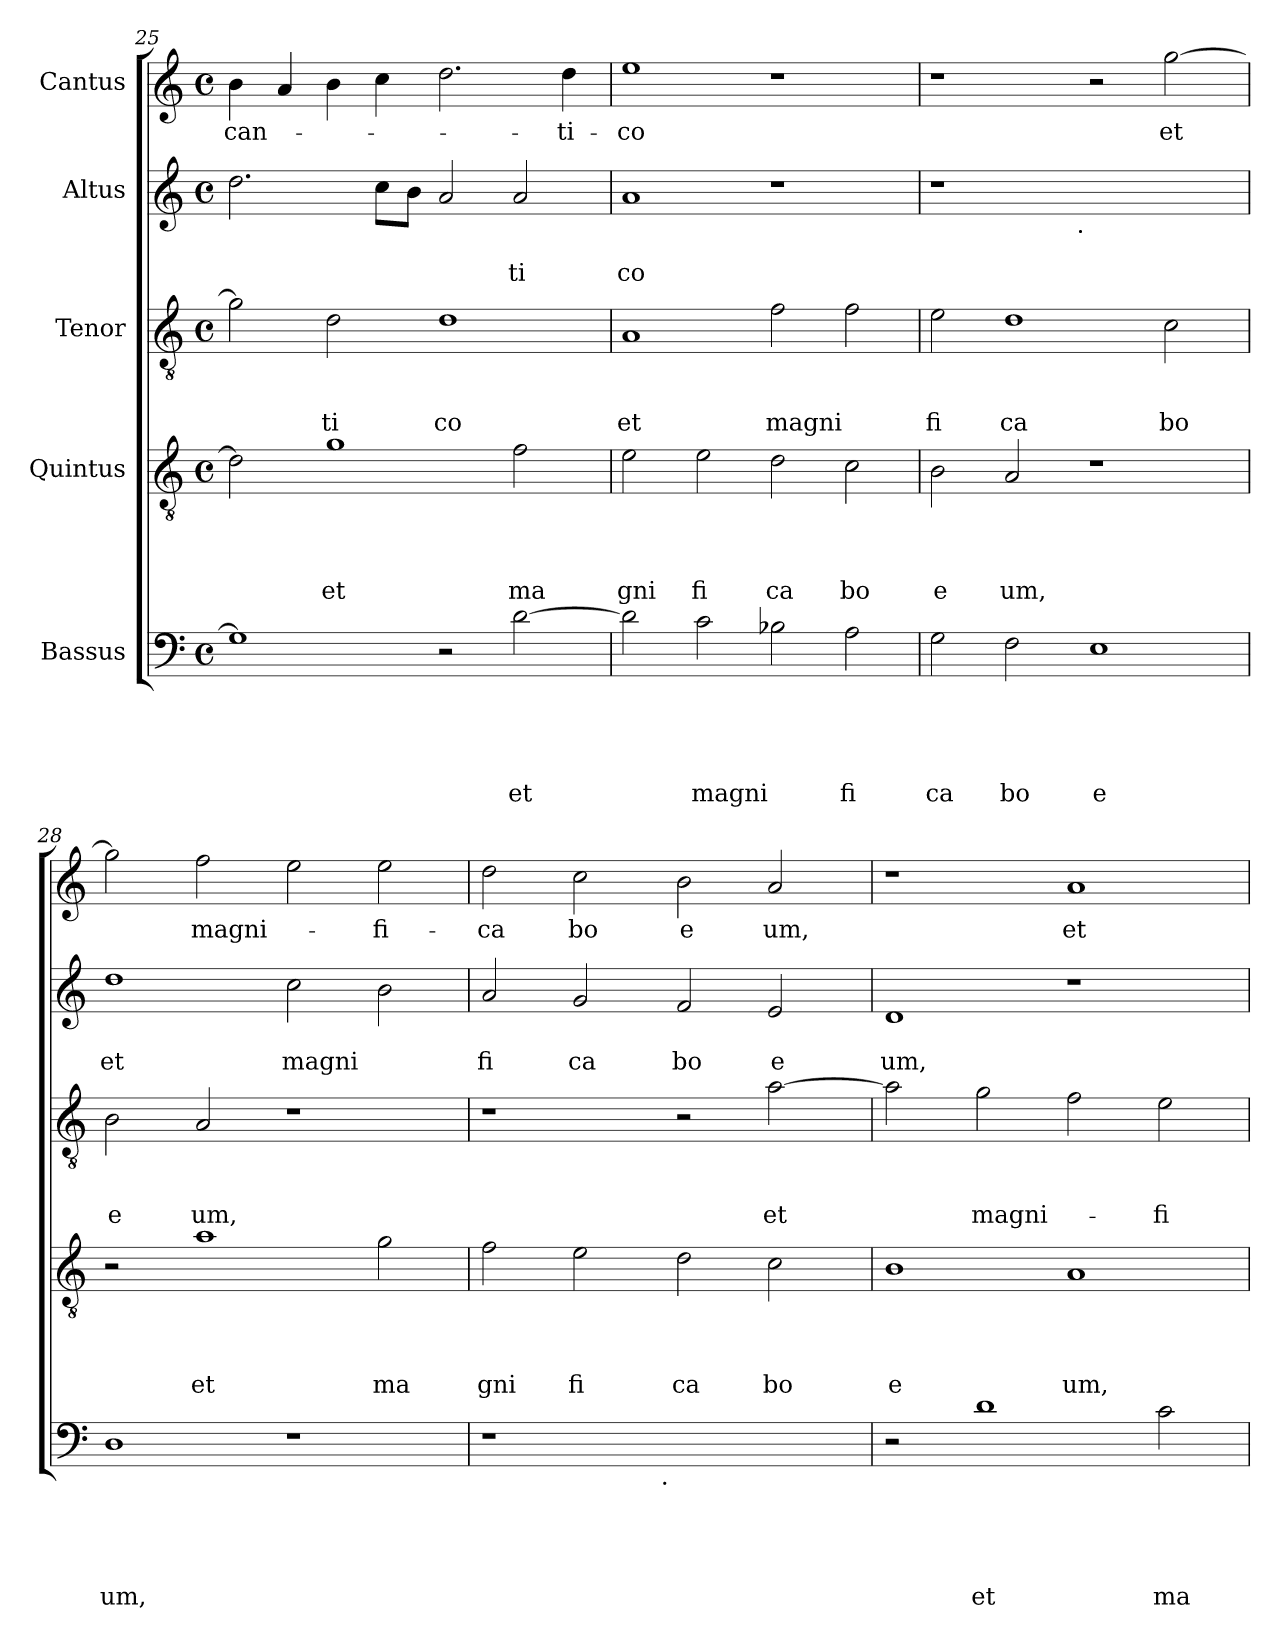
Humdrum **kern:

**kern	**text	**text	**text	**text	**text	**kern	**text	**text	**text	**text	**kern	**text	**text	**text	**kern	**text	**text	**kern	**text
*part5	*part5	*part5	*part5	*part5	*part5	*part4	*part4	*part4	*part4	*part4	*part3	*part3	*part3	*part3	*part2	*part2	*part2	*part1	*part1
*staff5	*staff5	*staff5	*staff5	*staff5	*staff5	*staff4	*staff4	*staff4	*staff4	*staff4	*staff3	*staff3	*staff3	*staff3	*staff2	*staff2	*staff2	*staff1	*staff1
*I"Bassus	*	*	*	*	*	*I"Quintus	*	*	*	*	*I"Tenor	*	*	*	*I"Altus	*	*	*I"Cantus	*
*clefF4	*	*	*	*	*	*clefGv2	*	*	*	*	*clefGv2	*	*	*	*clefG2	*	*	*clefG2	*
*k[]	*	*	*	*	*	*k[]	*	*	*	*	*k[]	*	*	*	*k[]	*	*	*k[]	*
*C:	*	*	*	*	*	*C:	*	*	*	*	*C:	*	*	*	*C:	*	*	*C:	*
*M4/4	*	*	*	*	*	*M4/4	*	*	*	*	*M4/4	*	*	*	*M4/4	*	*	*M4/4	*
*met(c)	*	*	*	*	*	*met(c)	*	*	*	*	*met(c)	*	*	*	*met(c)	*	*	*met(c)	*
=25	=25	=25	=25	=25	=25	=25	=25	=25	=25	=25	=25	=25	=25	=25	=25	=25	=25	=25	=25
!	!	!	!	!	!	!	!	!	!	!	!	!	!	!	!	!	!	!	!LO:LY:b
1G]	.	.	.	.	.	2d\]	.	.	.	.	2g\]	.	.	.	2.dd\	.	.	4b\	can-
.	.	.	.	.	.	.	.	.	.	.	.	.	.	.	.	.	.	4a/	.
!	!	!	!	!	!	!	!	!	!	!LO:LY:b	!	!	!	!LO:LY:b	!	!	!	!	!
.	.	.	.	.	.	1g	.	.	.	et	2d\	.	.	ti	.	.	.	4b\	.
.	.	.	.	.	.	.	.	.	.	.	.	.	.	.	8cc\L	.	.	4cc\	.
.	.	.	.	.	.	.	.	.	.	.	.	.	.	.	8b\J	.	.	.	.
!	!	!	!	!	!	!	!	!	!	!	!	!	!	!LO:LY:b	!	!	!	!	!
2r	.	.	.	.	.	.	.	.	.	.	1d	.	.	co	2a/	.	.	2.dd\	.
!	!	!	!	!	!LO:LY:b	!	!	!	!	!LO:LY:b	!	!	!	!	!	!	!LO:LY:b	!	!
[>2d\	.	.	.	.	et	2f\	.	.	.	ma	.	.	.	.	2a/	.	ti	.	.
!	!	!	!	!	!	!	!	!	!	!	!	!	!	!	!	!	!	!	!LO:LY:b
.	.	.	.	.	.	.	.	.	.	.	.	.	.	.	.	.	.	4dd\	-ti-
=26	=26	=26	=26	=26	=26	=26	=26	=26	=26	=26	=26	=26	=26	=26	=26	=26	=26	=26	=26
!	!	!	!	!	!	!	!	!	!	!LO:LY:b	!	!	!	!LO:LY:b	!	!	!LO:LY:b	!	!LO:LY:b
2d\]	.	.	.	.	.	2e\	.	.	.	gni	1A	.	.	et	1a	.	co	1ee	-co
!	!	!	!	!	!LO:LY:b	!	!	!	!	!LO:LY:b	!	!	!	!	!	!	!	!	!
2c\	.	.	.	.	magni	2e\	.	.	.	fi	.	.	.	.	.	.	.	.	.
!	!	!	!	!	!	!	!	!	!	!LO:LY:b	!	!	!	!LO:LY:b	!	!	!	!	!
2B-X\	.	.	.	.	.	2d\	.	.	.	ca	2f\	.	.	magni	1r	.	.	1r	.
!	!	!	!	!	!LO:LY:b	!	!	!	!	!LO:LY:b	!	!	!	!	!	!	!	!	!
2A\	.	.	.	.	fi	2c\	.	.	.	bo	2f\	.	.	.	.	.	.	.	.
=27	=27	=27	=27	=27	=27	=27	=27	=27	=27	=27	=27	=27	=27	=27	=27	=27	=27	=27	=27
!	!	!	!	!	!LO:LY:b	!	!	!	!	!LO:LY:b	!	!	!	!LO:LY:b	!	!	!	!	!
*	*	*	*	*	*	*	*	*	*	*	*	*	*	*	*^	*	*	*	*
2G\	.	.	.	.	ca	2B\	.	.	.	e	2e\	.	.	fi	1r	2ryy	.	.	1r	.
!	!	!	!	!	!LO:LY:b	!	!	!	!	!LO:LY:b	!	!	!	!LO:LY:b	!	!	!	!	!	!
2F\	.	.	.	.	bo	2A/	.	.	.	um,	1d	.	.	ca	.	4...ryy	.	.	.	.
!	!	!	!	!	!	!	!	!	!	!	!	!	!	!	!	!LO:TX:b:t=.	!	!	!	!
.	.	.	.	.	.	.	.	.	.	.	.	.	.	.	.	1ryy	.	.	.	.
!	!	!	!	!	!LO:LY:b	!	!	!	!	!	!	!	!	!	!	!	!	!	!	!
1E	.	.	.	.	e	1r	.	.	.	.	.	.	.	.	1ryy	.	.	.	2r	.
!	!	!	!	!	!	!	!	!	!	!	!	!	!	!LO:LY:b	!	!	!	!	!	!LO:LY:b
.	.	.	.	.	.	.	.	.	.	.	2c\	.	.	bo	.	.	.	.	[>2gg\	et
.	.	.	.	.	.	.	.	.	.	.	.	.	.	.	.	32ryy	.	.	.	.
=28	=28	=28	=28	=28	=28	=28	=28	=28	=28	=28	=28	=28	=28	=28	=28	=28	=28	=28	=28	=28
!	!	!	!	!	!LO:LY:b	!	!	!	!	!	!	!	!	!LO:LY:b	!	!	!	!LO:LY:b	!	!
*	*	*	*	*	*	*	*	*	*	*	*	*	*	*	*v	*v	*	*	*	*
1D	.	.	.	.	um,	2r	.	.	.	.	2B\	.	.	e	1dd	.	et	2gg\]	.
!	!	!	!	!	!	!	!	!	!	!LO:LY:b	!	!	!	!LO:LY:b	!	!	!	!	!LO:LY:b
.	.	.	.	.	.	1a	.	.	.	et	2A/	.	.	um,	.	.	.	2ff\	magni-
!	!	!	!	!	!	!	!	!	!	!	!	!	!	!	!	!	!LO:LY:b	!	!
1r	.	.	.	.	.	.	.	.	.	.	1r	.	.	.	2cc\	.	magni	2ee\	.
!	!	!	!	!	!	!	!	!	!	!LO:LY:b	!	!	!	!	!	!	!	!	!LO:LY:b
.	.	.	.	.	.	2g\	.	.	.	ma	.	.	.	.	2b\	.	.	2ee\	-fi-
!!LO:LB:g=z
=29	=29	=29	=29	=29	=29	=29	=29	=29	=29	=29	=29	=29	=29	=29	=29	=29	=29	=29	=29
!	!	!	!	!	!	!	!	!	!	!LO:LY:b	!	!	!	!	!	!	!LO:LY:b	!	!LO:LY:b
*^	*	*	*	*	*	*	*	*	*	*	*	*	*	*	*	*	*	*	*
1r	2ryy	.	.	.	.	.	2f\	.	.	.	gni	1r	.	.	.	2a/	.	fi	2dd\	-ca
!	!	!	!	!	!	!	!	!	!	!	!LO:LY:b	!	!	!	!	!	!	!LO:LY:b	!	!LO:LY:b
.	4...ryy	.	.	.	.	.	2e\	.	.	.	fi	.	.	.	.	2g/	.	ca	2cc\	bo
!	!LO:TX:b:t=.	!	!	!	!	!	!	!	!	!	!	!	!	!	!	!	!	!	!	!
.	1ryy	.	.	.	.	.	.	.	.	.	.	.	.	.	.	.	.	.	.	.
!	!	!	!	!	!	!	!	!	!	!	!LO:LY:b	!	!	!	!	!	!	!LO:LY:b	!	!LO:LY:b
1ryy	.	.	.	.	.	.	2d\	.	.	.	ca	2r	.	.	.	2f/	.	bo	2b\	e
!	!	!	!	!	!	!	!	!	!	!	!LO:LY:b	!	!	!	!LO:LY:b	!	!	!LO:LY:b	!	!LO:LY:b
.	.	.	.	.	.	.	2c\	.	.	.	bo	[>2a\	.	.	et	2e/	.	e	2a/	um,
.	32ryy	.	.	.	.	.	.	.	.	.	.	.	.	.	.	.	.	.	.	.
=30	=30	=30	=30	=30	=30	=30	=30	=30	=30	=30	=30	=30	=30	=30	=30	=30	=30	=30	=30	=30
!	!	!	!	!	!	!	!	!	!	!	!LO:LY:b	!	!	!	!	!	!	!LO:LY:b	!	!
*v	*v	*	*	*	*	*	*	*	*	*	*	*	*	*	*	*	*	*	*	*
2r	.	.	.	.	.	1B	.	.	.	e	2a\]	.	.	.	1d	.	um,	1r	.
!	!	!	!	!	!LO:LY:b	!	!	!	!	!	!	!	!	!LO:LY:b	!	!	!	!	!
1d	.	.	.	.	et	.	.	.	.	.	2g\	.	.	magni-	.	.	.	.	.
!	!	!	!	!	!	!	!	!	!	!LO:LY:b	!	!	!	!	!	!	!	!	!LO:LY:b
.	.	.	.	.	.	1A	.	.	.	um,	2f\	.	.	.	1r	.	.	1a	et
!	!	!	!	!	!LO:LY:b	!	!	!	!	!	!	!	!	!LO:LY:b	!	!	!	!	!
2c\	.	.	.	.	ma	.	.	.	.	.	2e\	.	.	-fi-	.	.	.	.	.
=	=	=	=	=	=	=	=	=	=	=	=	=	=	=	=	=	=	=	=
*-	*-	*-	*-	*-	*-	*-	*-	*-	*-	*-	*-	*-	*-	*-	*-	*-	*-	*-	*-
